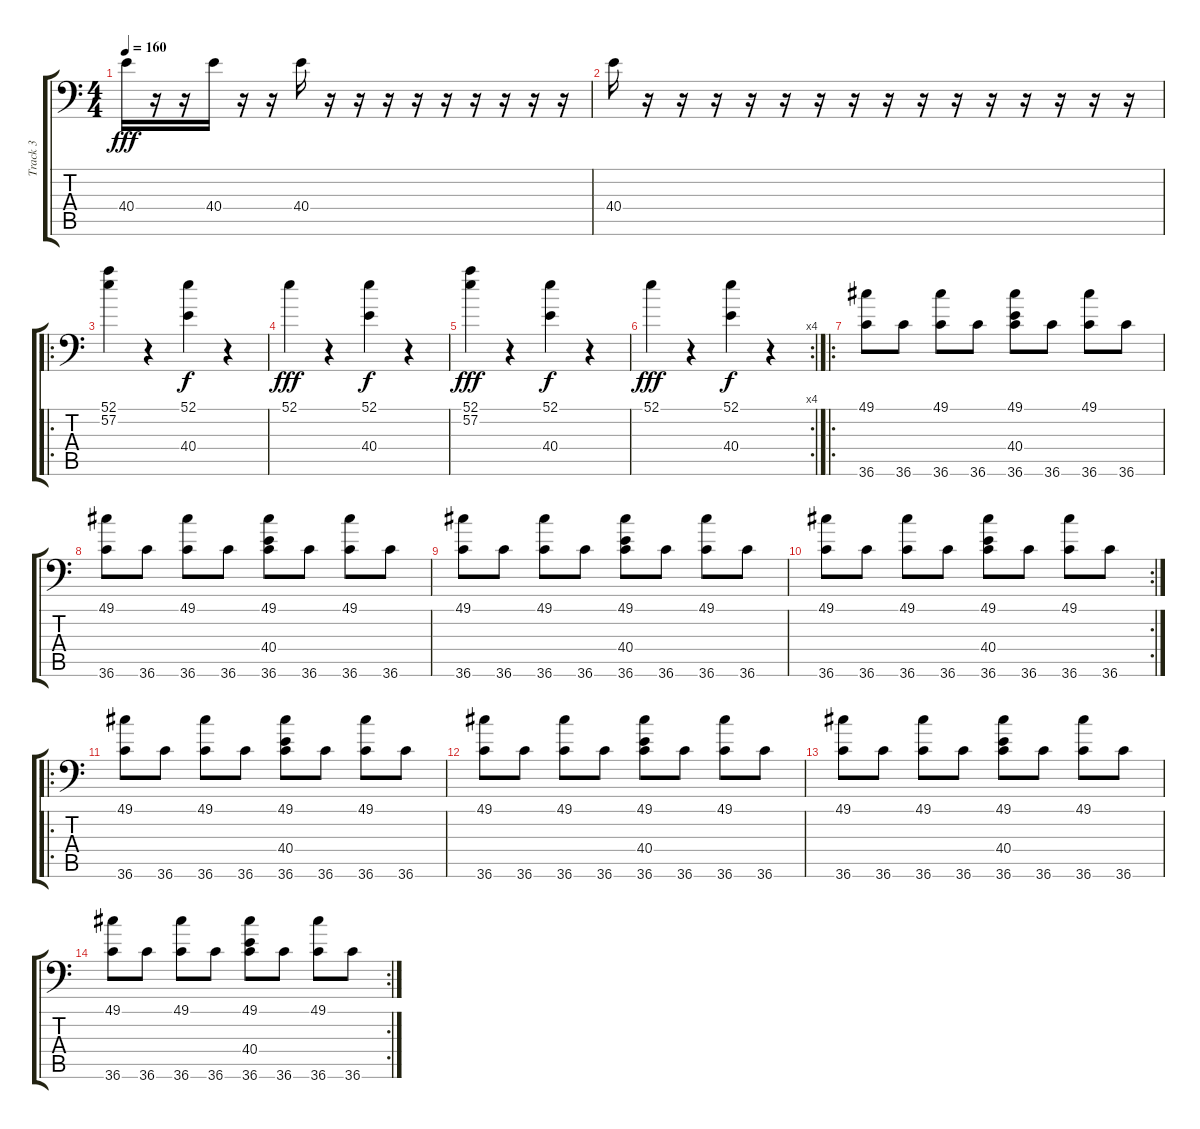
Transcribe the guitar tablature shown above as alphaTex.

\track ("Track 3" "Track 3") {instrument acousticgrandpiano}
\staff {score tabs}
\tuning (C-1 C-1 C-1 C-1 C-1 C-1) {hide}
\ts (4 4)
\tempo 160
\clef f4
\ks c
40.4.16{dy fff} r.16 r.16 40.4.16 r.16 r.16 40.4.16 r.16 r.16 r.16 r.16 r.16 r.16 r.16 r.16 r.16 |
40.4.16 r.16 r.16 r.16 r.16 r.16 r.16 r.16 r.16 r.16 r.16 r.16 r.16 r.16 r.16 r.16 |
\ro
(52.1 57.2).4 r.4 (52.1 40.4).4{dy f} r.4 |
52.1.4{dy fff} r.4 (52.1 40.4).4{dy f} r.4 |
(52.1 57.2).4{dy fff} r.4 (52.1 40.4).4{dy f} r.4 |
\rc 4
52.1.4{dy fff} r.4 (52.1 40.4).4{dy f} r.4 |
\ro
(49.1 36.6).8 36.6.8 (49.1 36.6).8 36.6.8 (49.1 40.4 36.6).8 36.6.8 (49.1 36.6).8 36.6.8 |
(49.1 36.6).8 36.6.8 (49.1 36.6).8 36.6.8 (49.1 40.4 36.6).8 36.6.8 (49.1 36.6).8 36.6.8 |
(49.1 36.6).8 36.6.8 (49.1 36.6).8 36.6.8 (49.1 40.4 36.6).8 36.6.8 (49.1 36.6).8 36.6.8 |
\rc 2
(49.1 36.6).8 36.6.8 (49.1 36.6).8 36.6.8 (49.1 40.4 36.6).8 36.6.8 (49.1 36.6).8 36.6.8 |
\ro
(49.1 36.6).8 36.6.8 (49.1 36.6).8 36.6.8 (49.1 40.4 36.6).8 36.6.8 (49.1 36.6).8 36.6.8 |
(49.1 36.6).8 36.6.8 (49.1 36.6).8 36.6.8 (49.1 40.4 36.6).8 36.6.8 (49.1 36.6).8 36.6.8 |
(49.1 36.6).8 36.6.8 (49.1 36.6).8 36.6.8 (49.1 40.4 36.6).8 36.6.8 (49.1 36.6).8 36.6.8 |
\rc 2
(49.1 36.6).8 36.6.8 (49.1 36.6).8 36.6.8 (49.1 40.4 36.6).8 36.6.8 (49.1 36.6).8 36.6.8
